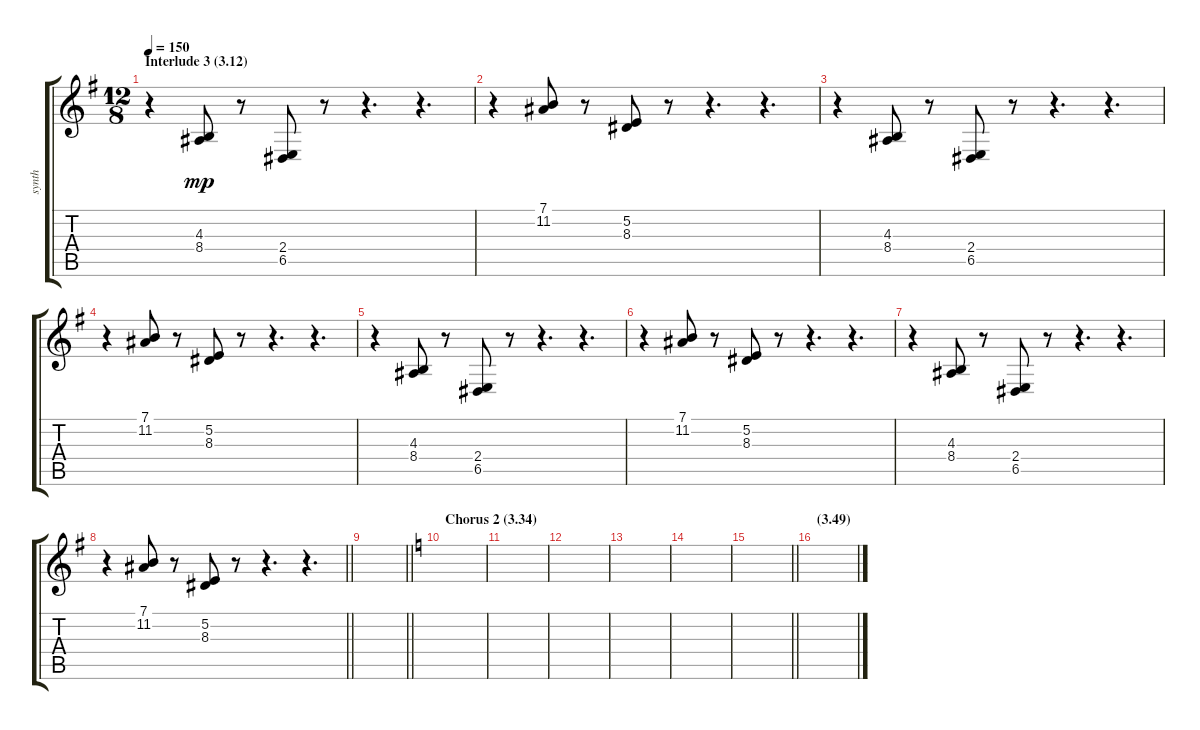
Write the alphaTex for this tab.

\track ("synth" "synth") {instrument lead2sawtooth}
\staff {score tabs}
\tuning (E4 B3 G3 D3 A2 E2) {hide}
\ts (12 8)
\section ("" "Interlude 3 (3.12)")
\tempo 150
\clef g2
\ks g
r.4{dy f} (4.3 8.4).8{dy mp beam Up} r.8 (2.4 6.5).8 r.8 r.4{d} r.4{d} |
r.4 (7.1 11.2).8 r.8 (5.2 8.3).8 r.8 r.4{d} r.4{d} |
r.4 (4.3 8.4).8{beam Up} r.8 (2.4 6.5).8 r.8 r.4{d} r.4{d} |
r.4 (7.1 11.2).8 r.8 (5.2 8.3).8 r.8 r.4{d} r.4{d} |
r.4 (4.3 8.4).8{beam Up} r.8 (2.4 6.5).8 r.8 r.4{d} r.4{d} |
r.4 (7.1 11.2).8 r.8 (5.2 8.3).8 r.8 r.4{d} r.4{d} |
r.4 (4.3 8.4).8{beam Up} r.8 (2.4 6.5).8 r.8 r.4{d} r.4{d} |
\barLineRight lightlight
r.4 (7.1 11.2).8 r.8 (5.2 8.3).8 r.8 r.4{d} r.4{d} |
\barLineRight lightlight
|
\section ("" "Chorus 2 (3.34)")
\ks c
|
|
|
|
|
\barLineRight lightlight
|
\section ("" "(3.49)")
